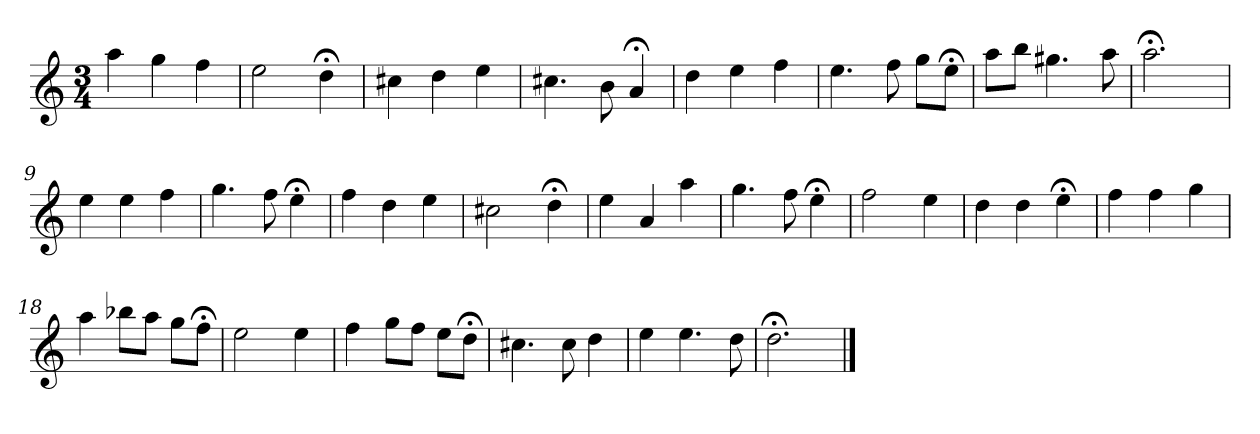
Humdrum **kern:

**kern
*part1
*staff1
*k[]
*D:dor
*M3/4
*MM120
=1
4aa
4gg
4ff
=2
2ee
4dd;<
=3
4cc#X
4dd
4ee
=4
4.cc#X
8b
4a;<
=5
4dd
4ee
4ff
=6
4.ee
8ff
8ggL
8ee;<J
=7
8aaL
8bbJ
4.gg#X
8aa
=8
2.aa;<
=9
4ee
4ee
4ff
=10
4.gg
8ff
4ee;<
=11
4ff
4dd
4ee
=12
2cc#X
4dd;<
=13
4ee
4a
4aa
=14
4.gg
8ff
4ee;<
=15
2ff
4ee
=16
4dd
4dd
4ee;<
=17
4ff
4ff
4gg
=18
4aa
8bb-XL
8aaJ
8ggL
8ff;<J
=19
2ee
4ee
=20
4ff
8ggL
8ffJ
8eeL
8dd;<J
=21
4.cc#X
8cc#
4dd
=22
4ee
4.ee
8dd
=23
2.dd;<
==
*-
